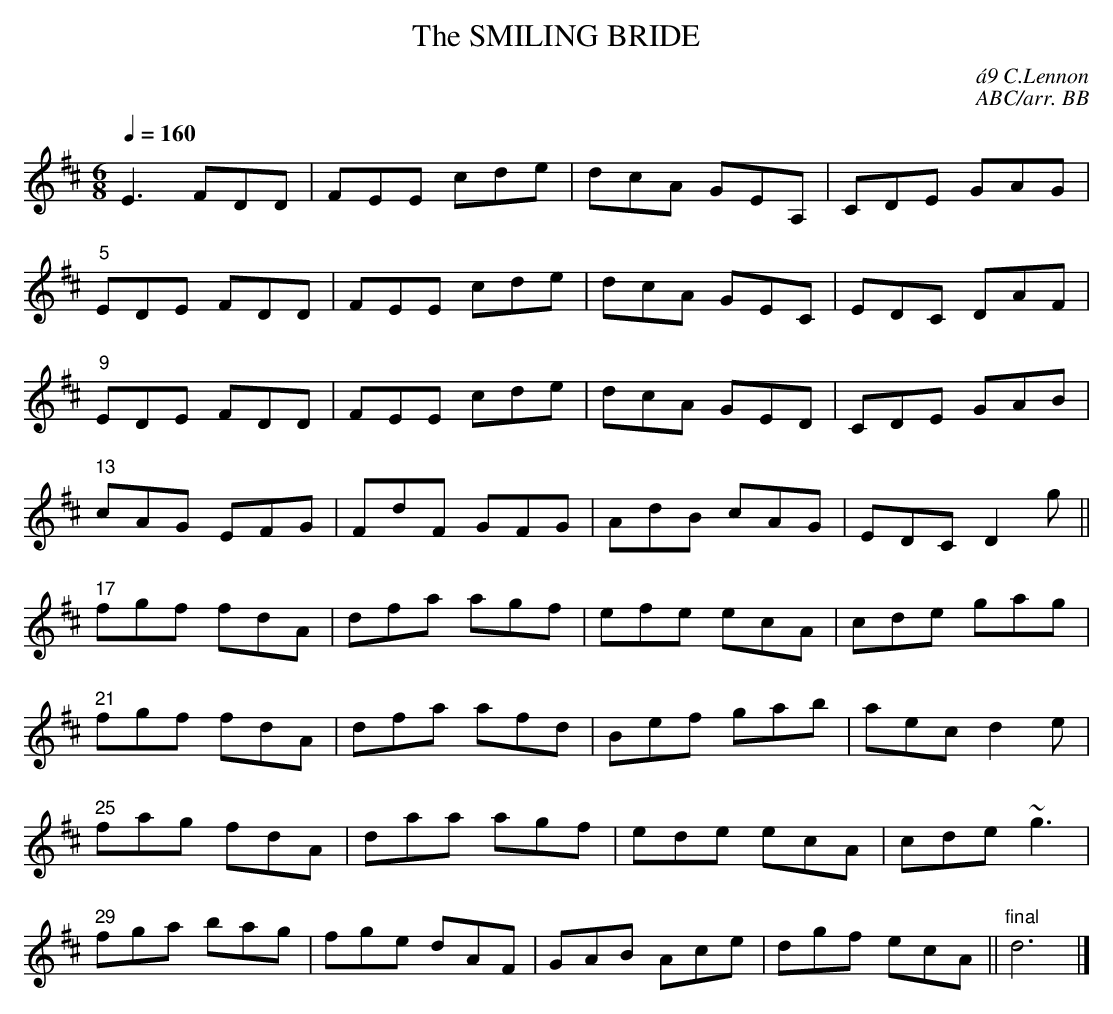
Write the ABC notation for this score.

X:1
T:SMILING BRIDE, The
C:\'a9 C.Lennon
C:ABC/arr. BB
Q:1/4=160
M:6/8
L:1/8
K:D
E3 FDD|FEE cde|dcA GEA,|CDE GAG|
"5"EDE FDD|FEE cde|dcA GEC|EDC DAF|
"9"EDE FDD|FEE cde|dcA GED|CDE GAB|
"13"cAG EFG|FdF GFG|AdB cAG|EDC D2g||
"17"fgf fdA|dfa agf|efe ecA|cde gag|
"21"fgf fdA|dfa afd|Bef gab|aec d2e|
"25"fag fdA|daa agf|ede ecA|cde ~g3|
"29"fga bag|fge dAF|GAB Ace|dgf ecA||\
"final"d6|]
